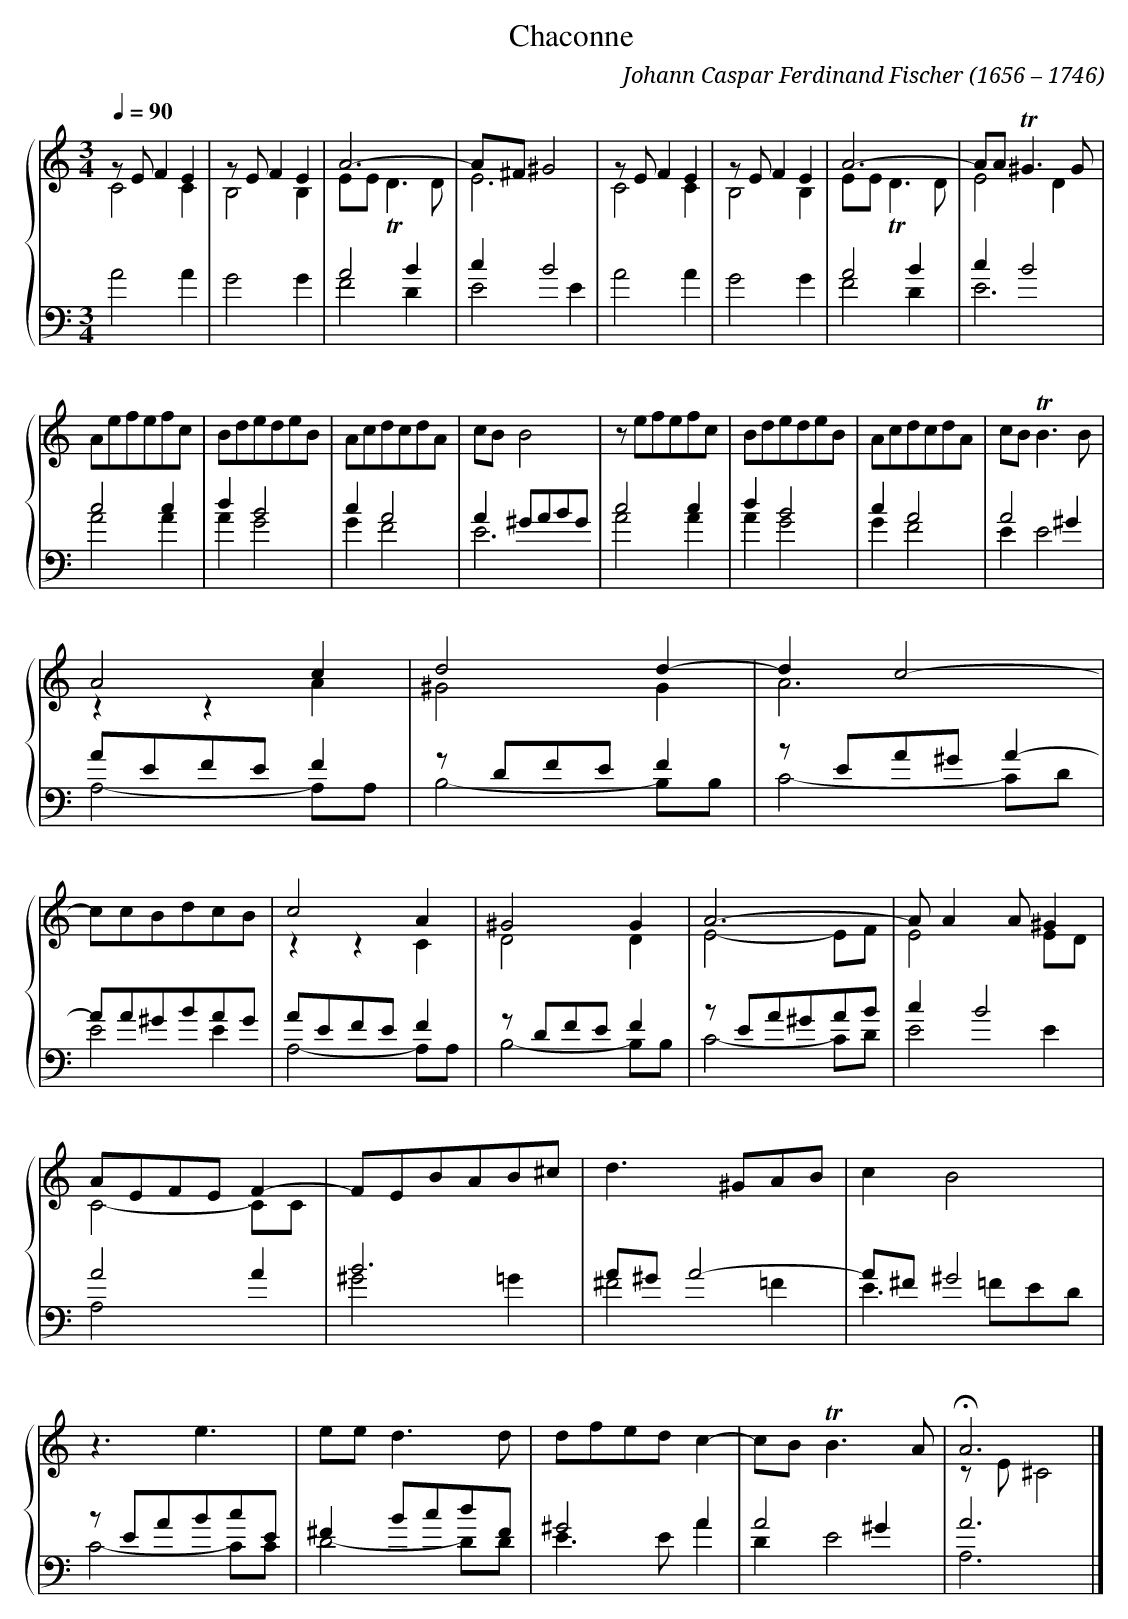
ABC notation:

X:1
T:Chaconne
C:Johann Caspar Ferdinand Fischer (1656 – 1746)
M:3/4
L:1/4
Q:1/4=90
%%staves {(1 2) (3 4)}
K:Am
V:1
z/E/FE|z/E/F!tie1(!E|A3-|A/^F/^G2|z/E/FE|z/E/F!tie2(!E|A3-|A/A/!trill!^G>G|
V:2
C2C|B,2B,|!tie1)!E/E/!trill!D>D|E3|C2C|B,2B,|!tie2)!E/E/!trill!D>D|E2D|
V:3 bass shift=cC
A2A|G2G|A2B|cB2|A2A|G2G|A2B|cB2|
V:4 bass shift=cC
x3|x3|F2D|E2E|x3|x3|F2D|E3|
V:1
A/e/f/e/f/c/|B/d/e/d/e/B/|A/c/d/c/d/A/|c/B/B2|\
	z/e/f/e/f/c/|B/d/e/d/e/B/|A/c/d/c/d/A/|c/B/!trill!B>B|
V:2
X8|
V:3
c2c|dB2|cA2|A^G/A/B/G/|c2c|dB2|cA2|A2^G|
V:4
A2A|AG2|GF2|E3|A2A|AG2|GF2|EE2|
V:1
A2c|d2d-|dc2-|c/c/B/d/c/B/|c2A|^G2G|A3-|A/AA/^G|
V:2
zzA|^G2G|A3|x3|zzC|D2D|E2-E/F/|E2E/D/|
V:3
A/E/F/E/F|z/D/F/E/F|z/E/A/^G/A-|A/A/^G/B/A/G/|\
	A/E/F/E/F|z/D/F/E/F|z/E/A/^G/A/B/|cB2|
V:4
A,2-A,/A,/|B,2-B,/B,/|C2-C/D/|E2E|A,2-A,/A,/|B,2-B,/B,/|C2-C/D/|E2E|
V:1
A/E/F/E/F-|F/E/B/A/B/^c/|d3/^G/A/B/|cB2|z3/e3/|\
	e/e/d>d|d/f/e/d/c-|c/B/!trill!B>A|HA3|]
V:2
C2-C/C/|X7|z/E/^C2|]
V:3
A2A|B3|A/^G/A2-|A/^F/^G2|z/E/A/B/c/E/|\
	^FB/c/d/F/|^G2A|A2^G|A3|]
V:4
A,2x|^G2=G|^F2=F|E3/=F/E/D/|C2-C/C/|D2-D/D/|E>EA|DE2|A,3|]
